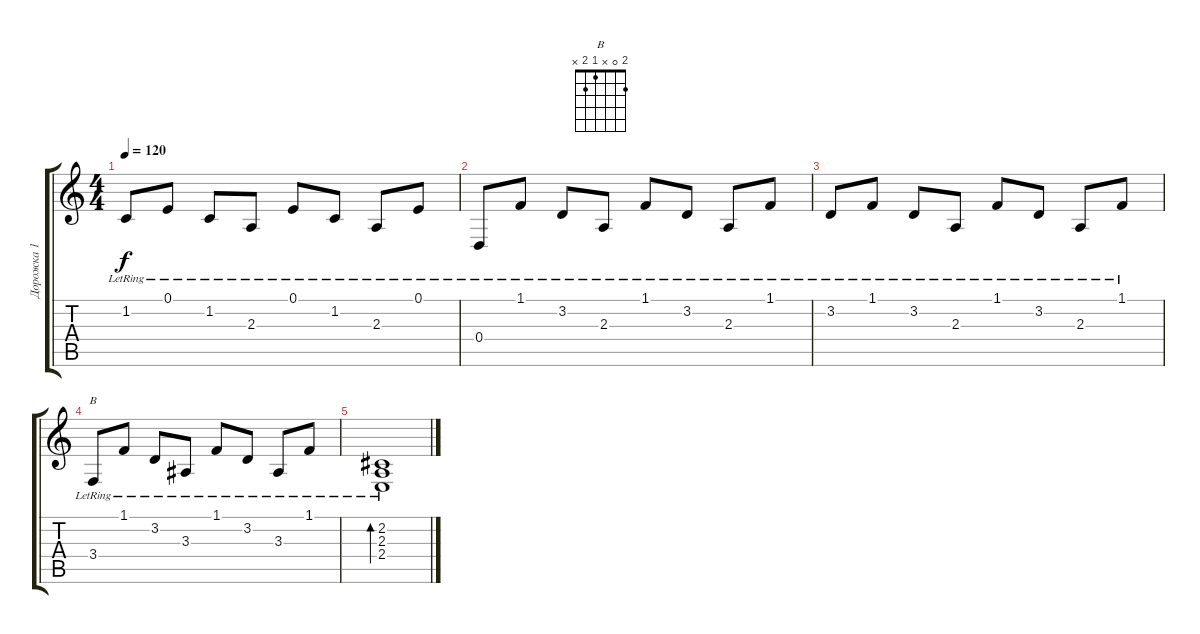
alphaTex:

\track ("Дорожка 1" "Дорожка 1") {instrument electricgrandpiano}
\staff {score tabs}
\tuning (E4 B3 G3 D3 A2 E2) {hide}
\chord ("B" 2 0 x 1 2 x)
\ts (4 4)
\tempo 120
\clef g2
\ks c
1.2{lr}.8{dy f} 0.1{lr}.8 1.2{lr}.8 2.3{lr}.8 0.1{lr}.8 1.2{lr}.8 2.3{lr}.8 0.1{lr}.8 |
0.4{lr}.8 1.1{lr}.8 3.2{lr}.8 2.3{lr}.8 1.1{lr}.8 3.2{lr}.8 2.3{lr}.8 1.1{lr}.8 |
3.2{lr}.8 1.1{lr}.8 3.2{lr}.8 2.3{lr}.8 1.1{lr}.8 3.2{lr}.8 2.3{lr}.8 1.1{lr}.8 |
3.4{lr}.8{ch "B"} 1.1{lr}.8 3.2{lr}.8 3.3{lr}.8 1.1{lr}.8 3.2{lr}.8 3.3{lr}.8 1.1{lr}.8 |
(2.2{lr} 2.3 2.4).1{bd 480}
